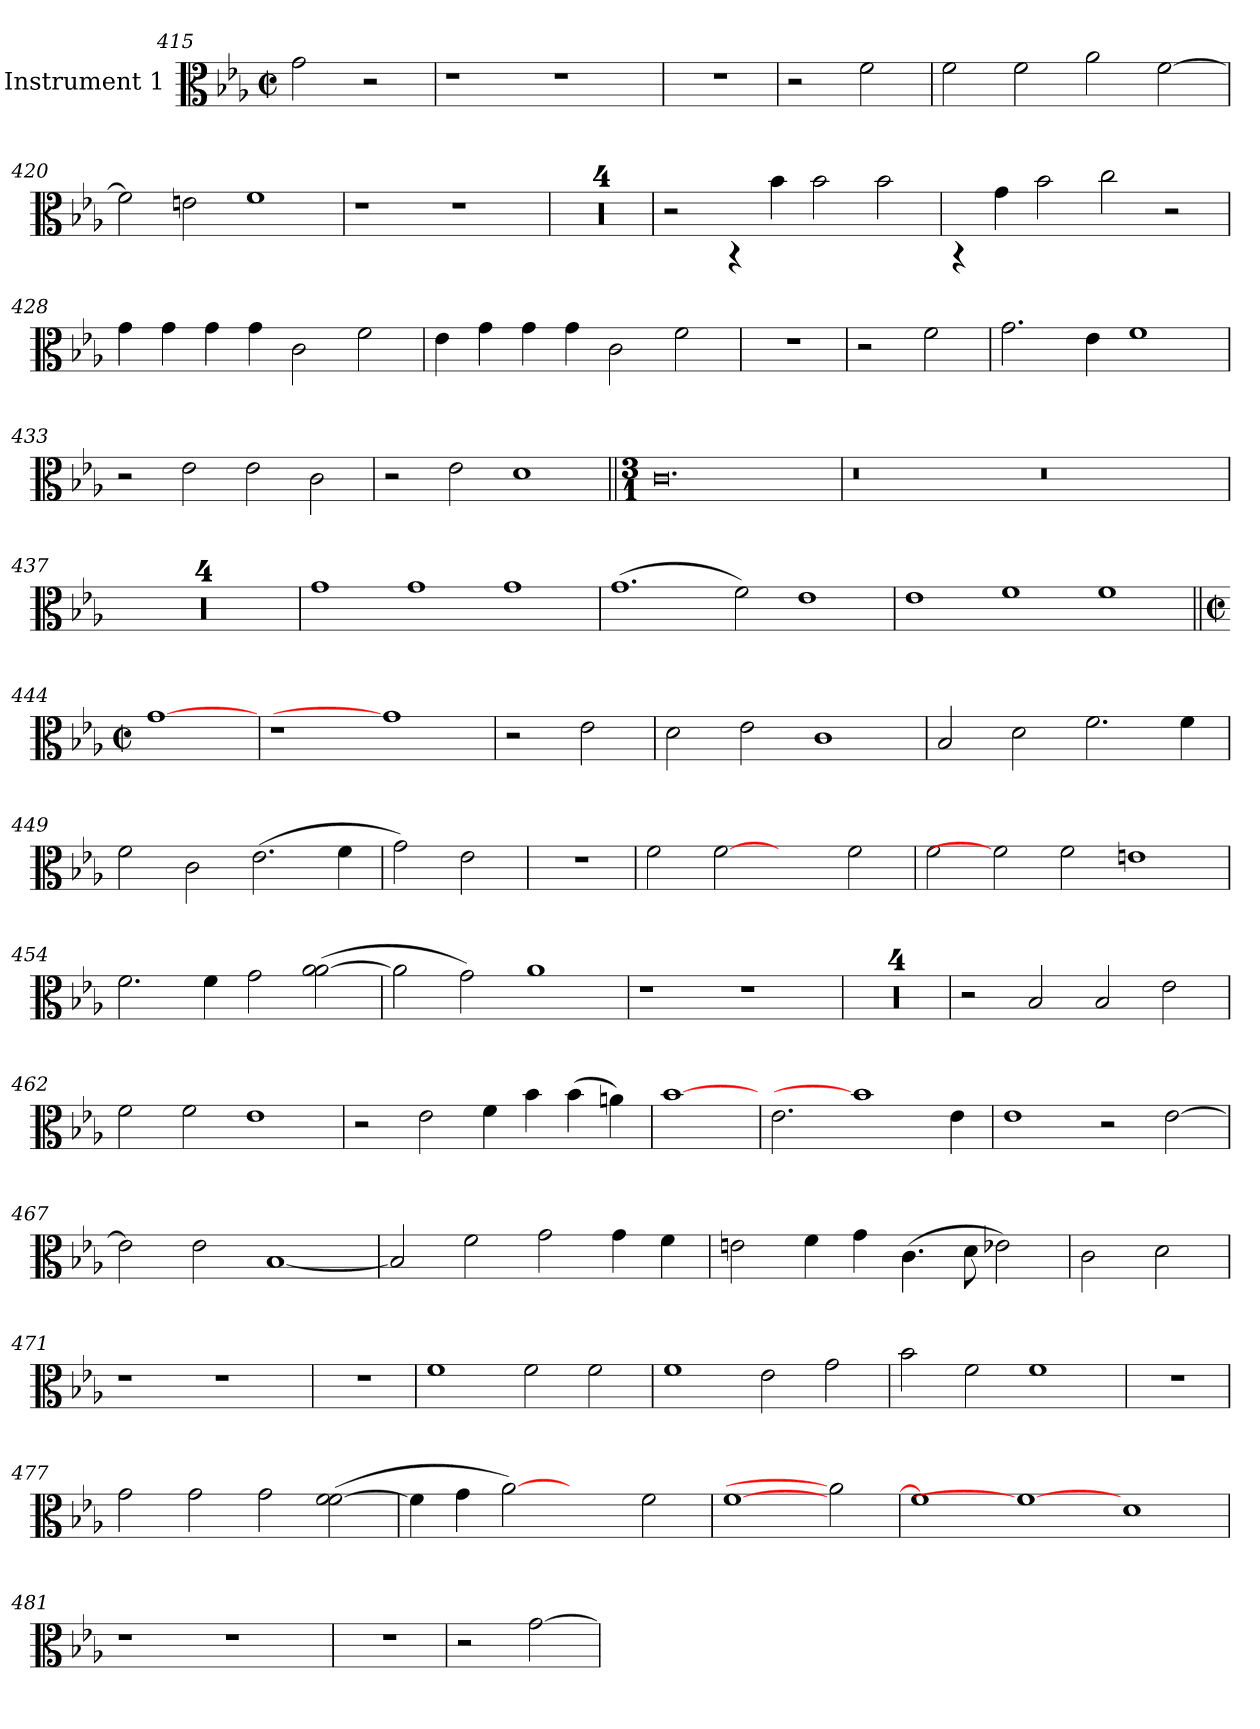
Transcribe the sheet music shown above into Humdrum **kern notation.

**kern
*part1
*staff1
*I"Instrument 1
*clefC3
*k[b-e-a-]
*E-:
*M2/2
*met(c|)
=415
2g\
2r
=416
1r
1r
=417
1r
!!LO:LB:g=z
=418
2r
2f\
=419
2f\
2f\
2a-\
[>2f\
=420
2f\]
2en\
1f
=421
1r
1r
=422
1r
=423
1r
=424
1r
=425
1r
=426
2r
4rAA
4b-\
2b-\
2b-\
!!LO:LB:g=z
=427
4rAA
4g\
2b-\
2cc\
2r
=428
4g\
4g\
4g\
4g\
2c\
2f\
=429
4e-\
4g\
4g\
4g\
2c\
2f\
=430
1r
=431
2r
2f\
!!LO:LB:g=z
=432
2.g\
4e-\
1f
=433
2r
2e-\
2e-\
2c\
=434
2r
2e-\
1d
=435||
*M3/1
0.c
=436
0.r
0.r
=437
0.r
=438
0.r
=439
0.r
=440
0.r
!!LO:LB:g=z
=441
1g
1g
1g
=442
(>1.g
2f\)
1e-
=443
1e-
1f
1f
=444||
*M2/2
*met(c|)
[1g
=445
1r
1g]
!!LO:LB:g=z
=446
2r
2e-\
=447
2d\
2e-\
1c
=448
2B-/
2d\
2.f\
4f\
=449
2f\
2c\
(>2.e-\
4f\
=450
2g\)
2e-\
!!LO:PB:g=z
=451
1r
=452
2f\
[2f
2ryy
2f\
=453
2f\
2f]
2f\
1en
=454
2.f\
4f\
2g\
(>2a-\ [>2a-\
=455
2a-\]
2g\)
1a-
!!LO:LB:g=z
=456
1r
1r
=457
1r
=458
1r
=459
1r
=460
1r
=461
2r
2B-/
2B-/
2e-\
=462
2f\
2f\
1e-
=463
2r
2e-\
4f\
4b-\
(>4b-\
4an\)
=464
[1b-
!!LO:LB:g=z
=465
2.e-\
1b-]
4e-\
=466
1e-
2r
[>2e-\
=467
2e-\]
2e-\
[<1B-
=468
2B-/]
2f\
2g\
4g\
4f\
=469
2en\
4f\
4g\
(>4.c\
8d\
2e-X\)
!!LO:LB:g=z
=470
2c\
2d\
=471
1r
1r
=472
1r
=473
1f
2f\
2f\
=474
1f
2e-\
2g\
=475
2b-\
2f\
1f
!!LO:LB:g=z
=476
1r
=477
2g\
2g\
2g\
(>2f\ [>2f\
=478
4f\]
4g\
[2a-)
2ryy
2f\
=479
[>1f
2a-]
=480
1f]
1f_
1d
!!LO:LB:g=z
=481
1r
1r
=482
1r
=483
2r
[>2g\
=
*-
